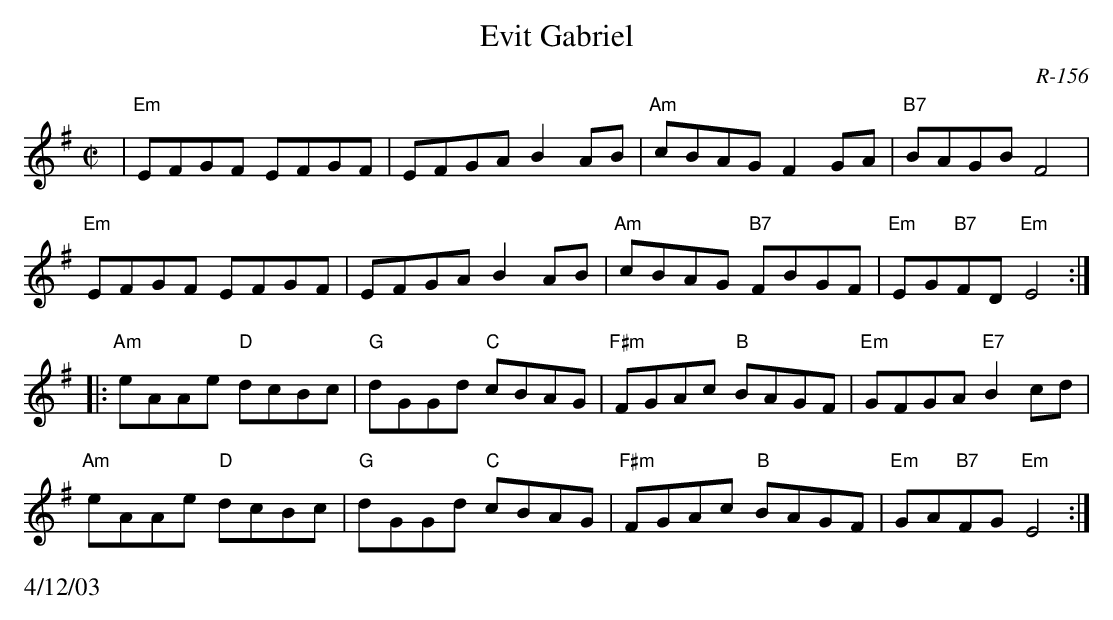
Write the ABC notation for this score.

X:1
T: Evit Gabriel
C:R-156
M:C|
L:1/8
K:Em
|"Em"EFGF EFGF | EFGA B2AB |"Am"cBAG F2GA |"B7"BAGB F4 |
"Em"EFGF EFGF | EFGA B2AB | "Am"cBAG "B7"FBGF | "Em"EG"B7"FD "Em"E4 :|
|: \
"Am"eAAe "D"dcBc | "G"dGGd "C"cBAG | "F#m"FGAc "B"BAGF | "Em"GFGA "E7"B2cd |
"Am"eAAe "D"dcBc | "G"dGGd "C"cBAG | "F#m"FGAc "B"BAGF| "Em"GA"B7"FG "Em"E4 :|
